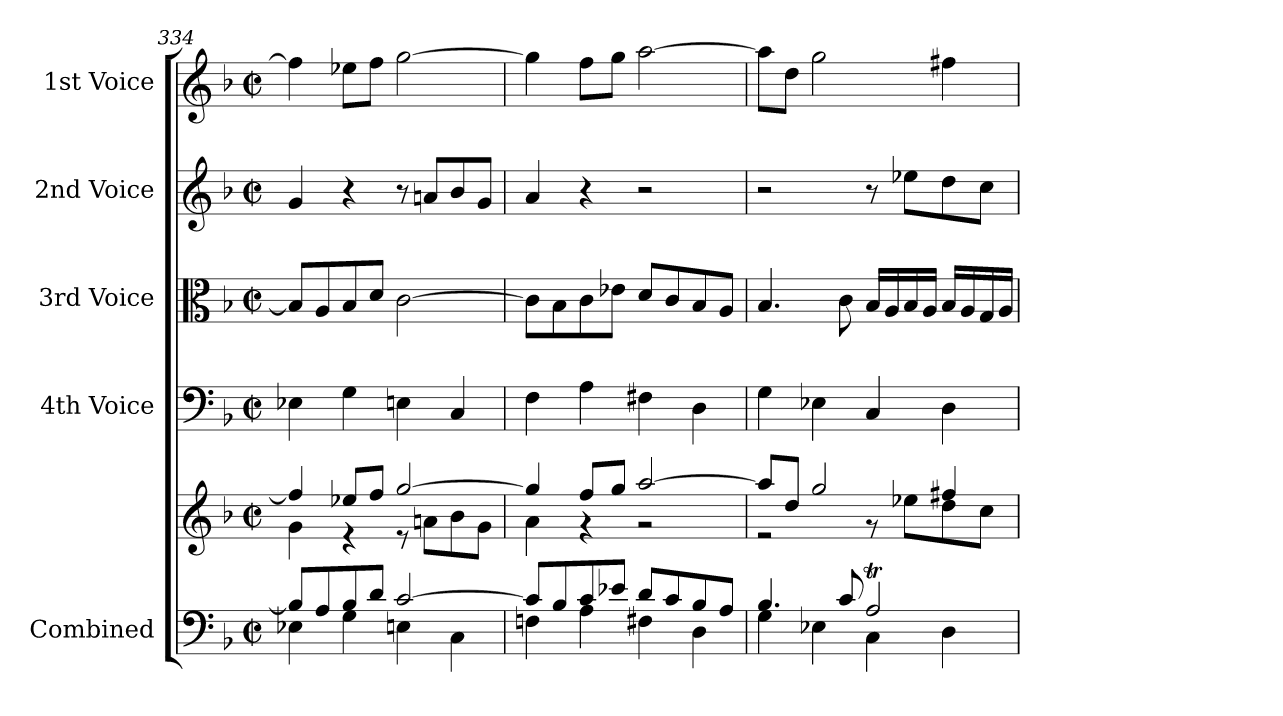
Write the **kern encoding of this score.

**kern	**kern	**kern	**kern	**kern	**kern
*part5	*part5	*part4	*part3	*part2	*part1
*staff6	*staff5	*staff4	*staff3	*staff2	*staff1
*I"Combined	*	*I"4th Voice	*I"3rd Voice	*I"2nd Voice	*I"1st Voice
!!LO:LB:g=z
*clefF4	*clefG2	*clefF4	*clefC3	*clefG2	*clefG2
*k[b-]	*k[b-]	*k[b-]	*k[b-]	*k[b-]	*k[b-]
*M2/2	*M2/2	*M2/2	*M2/2	*M2/2	*M2/2
*met(c|)	*met(c|)	*met(c|)	*met(c|)	*met(c|)	*met(c|)
=334	=334	=334	=334	=334	=334
*^	*^	*	*	*	*
8B-/L]	4E-X\	4ff/]	4g\	4E-X\	8B-/L]	4g/	4ff\]
8A/	.	.	.	.	8A/	.	.
8B-/	4G\	8ee-X/L	4r	4G\	8B-/	4r	8ee-X\L
8d/J	.	8ff/J	.	.	8d/J	.	8ff\J
[2c/	4En\	[2gg/	8r	4En\	[2c\	8r	[2gg\
.	.	.	8an\L	.	.	8an/L	.
.	4C\	.	8b-\	4C/	.	8b-/	.
.	.	.	8g\J	.	.	8g/J	.
=335	=335	=335	=335	=335	=335	=335	=335
8c/L]	4Fn\	4gg/]	4a\	4F\	8c\L]	4a/	4gg\]
8B-/	.	.	.	.	8B-\	.	.
8c/	4A\	8ff/L	4r	4A\	8c\	4r	8ff\L
8e-X/J	.	8gg/J	.	.	8e-X\J	.	8gg\J
8d/L	4F#X\	[2aa/	2r	4F#X\	8d/L	2r	[2aa\
8c/	.	.	.	.	8c/	.	.
8B-/	4D\	.	.	4D\	8B-/	.	.
8A/J	.	.	.	.	8A/J	.	.
=336	=336	=336	=336	=336	=336	=336	=336
4.B-/	4G\	8aa/L]	2r	4G\	4.B-/	2r	8aa\L]
.	.	8dd/J	.	.	.	.	8dd\J
.	4E-X\	2gg/	.	4E-X\	.	.	2gg\
8c/	.	.	.	.	8c\	.	.
2At/	4C\	.	8r	4C/	16B-/LL	8r	.
.	.	.	.	.	16A/	.	.
.	.	.	8ee-X\L	.	16B-/	8ee-X\L	.
.	.	.	.	.	16A/JJ	.	.
.	4D\	4ff#X/	8dd\	4D\	16B-/LL	8dd\	4ff#X\
.	.	.	.	.	16A/	.	.
.	.	.	8cc\J	.	16G/	8cc\J	.
.	.	.	.	.	16A/JJ	.	.
*v	*v	*	*	*	*	*	*
*	*v	*v	*	*	*	*
=	=	=	=	=	=
*-	*-	*-	*-	*-	*-
